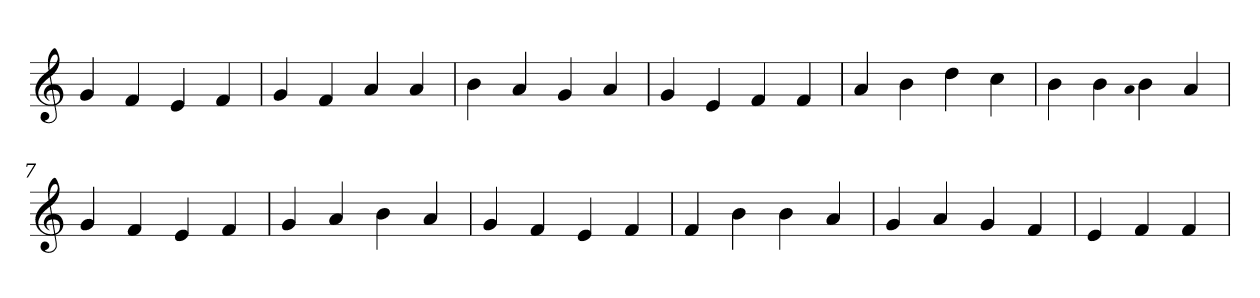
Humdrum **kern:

**kern
*part1
*staff1
*clefG2
=1
4g
4f
4e
4f
=2
4g
4f
4a
4a
=3
4b
4a
4g
4a
=4
4g
4e
4f
4f
=5
4a
4b
4dd
4cc
=6
4b
4b
qqa
4b
4a
=7
4g
4f
4e
4f
=8
4g
4a
4b
4a
=9
4g
4f
4e
4f
=10
4f
4b
4b
4a
=11
4g
4a
4g
4f
=12
4e
4f
4f
=
*-
